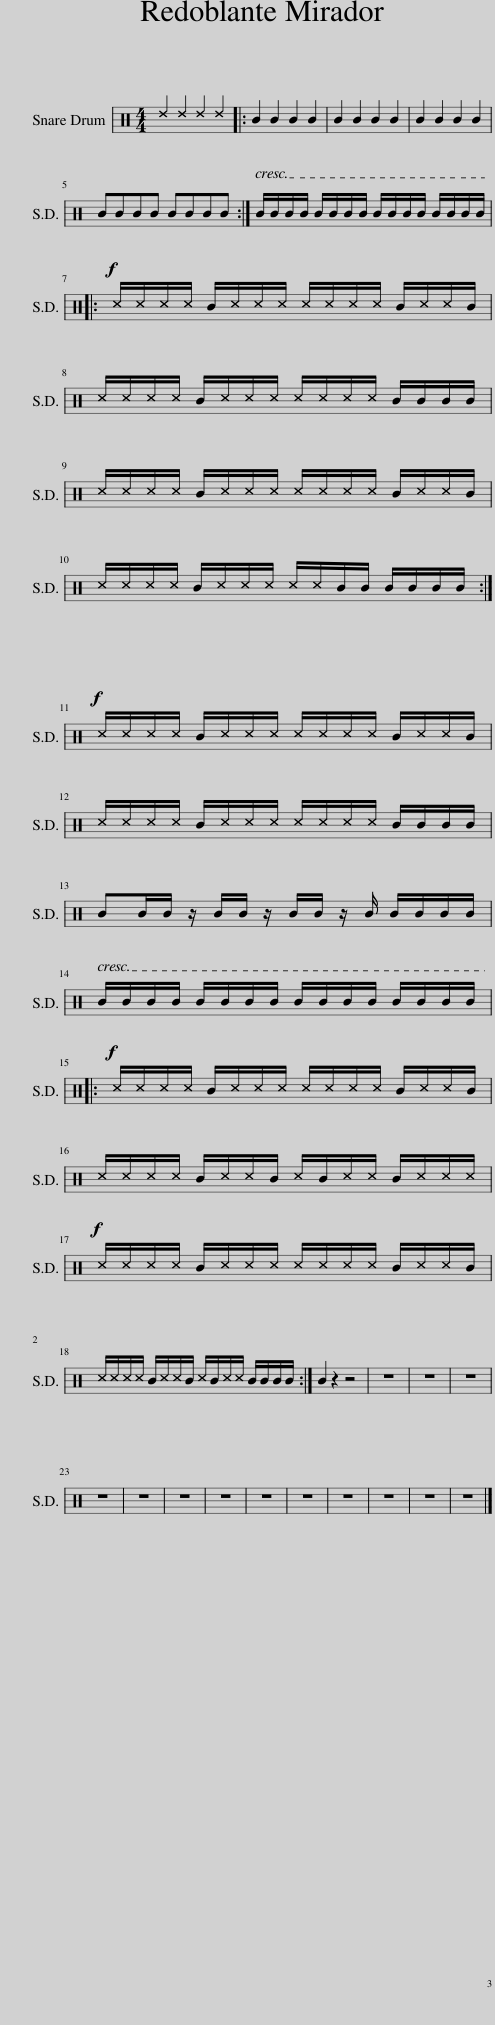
X:1
%%score [ 1 ]
L:1/8
M:4/4
I:linebreak $
K:C
V:1 perc
K:none
V:1
 ^d2 ^d2 ^d2 ^d2 |: B2 B2 B2 B2 | B2 B2 B2 B2 | B2 B2 B2 B2 |$ BBBB BBBB :| %5
 B/B/B/B/ B/B/B/B/ B/B/B/B/ B/B/B/B/ |:$!f! ^c/^c/^c/^c/ B/^c/^c/^c/ ^c/^c/^c/^c/ B/^c/^c/B/ |$ ^c/^c/^c/^c/ B/^c/^c/^c/ ^c/^c/^c/^c/ B/B/B/B/ |$ ^c/^c/^c/^c/ B/^c/^c/^c/ ^c/^c/^c/^c/ B/^c/^c/B/ |$ ^c/^c/^c/^c/ B/^c/^c/^c/ ^c/^c/B/B/ B/B/B/B/ :|$ %10
!f! ^c/^c/^c/^c/ B/^c/^c/^c/ ^c/^c/^c/^c/ B/^c/^c/B/ |$ ^c/^c/^c/^c/ B/^c/^c/^c/ ^c/^c/^c/^c/ B/B/B/B/ |$ BB/B/ z/ B/B/ z/ B/B/ z/ B/ B/B/B/B/ |$ B/B/B/B/ B/B/B/B/ B/B/B/B/ B/B/B/B/ |:$!f! ^c/^c/^c/^c/ B/^c/^c/^c/ ^c/^c/^c/^c/ B/^c/^c/B/ |$ %15
 ^c/^c/^c/^c/ B/^c/^c/B/ ^c/B/^c/^c/ B/^c/^c/^c/ |$!f! ^c/^c/^c/^c/ B/^c/^c/^c/ ^c/^c/^c/^c/ B/^c/^c/B/ |$ ^c/^c/^c/^c/ B/^c/^c/B/ ^c/B/^c/^c/ B/B/B/B/ :| B2 z2 z4 | z8 | %20
 z8 | z8 |$ z8 | z8 | z8 | %25
 z8 | z8 | z8 | z8 | z8 | %30
 z8 | z8 |] %32
